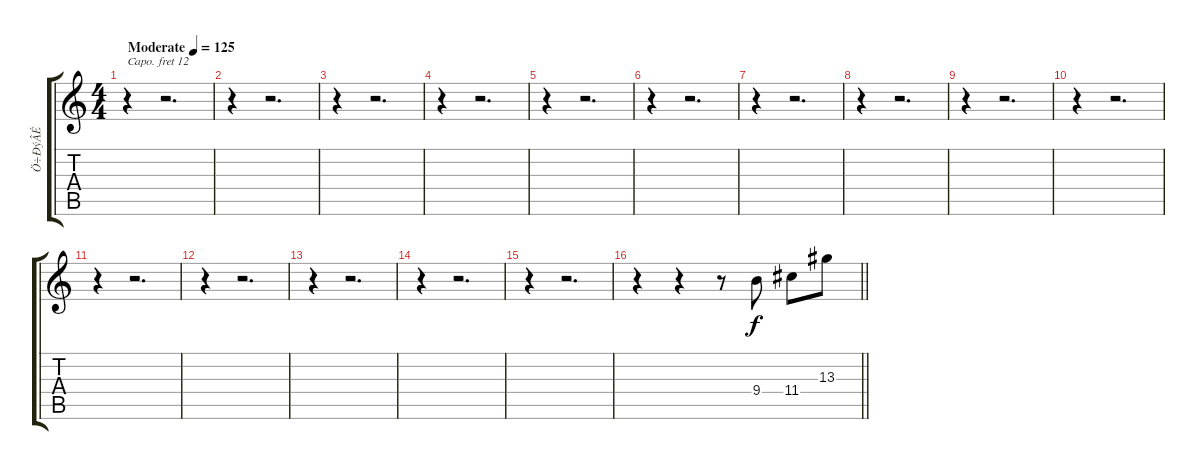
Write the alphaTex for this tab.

\track ("Ö÷ÐýÂÉ" "Ö÷ÐýÂÉ") {instrument violin}
\staff {score tabs}
\capo 12
\tuning (E4 B3 G3 D3 A2 E2) {hide}
\ts (4 4)
\tempo (125 "Moderate")
\clef g2
\ks c
r.4{dy f instrument violin} r.2{d} |
r.4 r.2{d} |
r.4 r.2{d} |
r.4 r.2{d} |
r.4 r.2{d} |
r.4 r.2{d} |
r.4 r.2{d} |
r.4 r.2{d} |
r.4 r.2{d} |
r.4 r.2{d} |
r.4 r.2{d} |
r.4 r.2{d} |
r.4 r.2{d} |
r.4 r.2{d} |
r.4 r.2{d} |
\barLineRight lightlight
r.4 r.4 r.8 9.4.8 11.4.8 13.3.8
